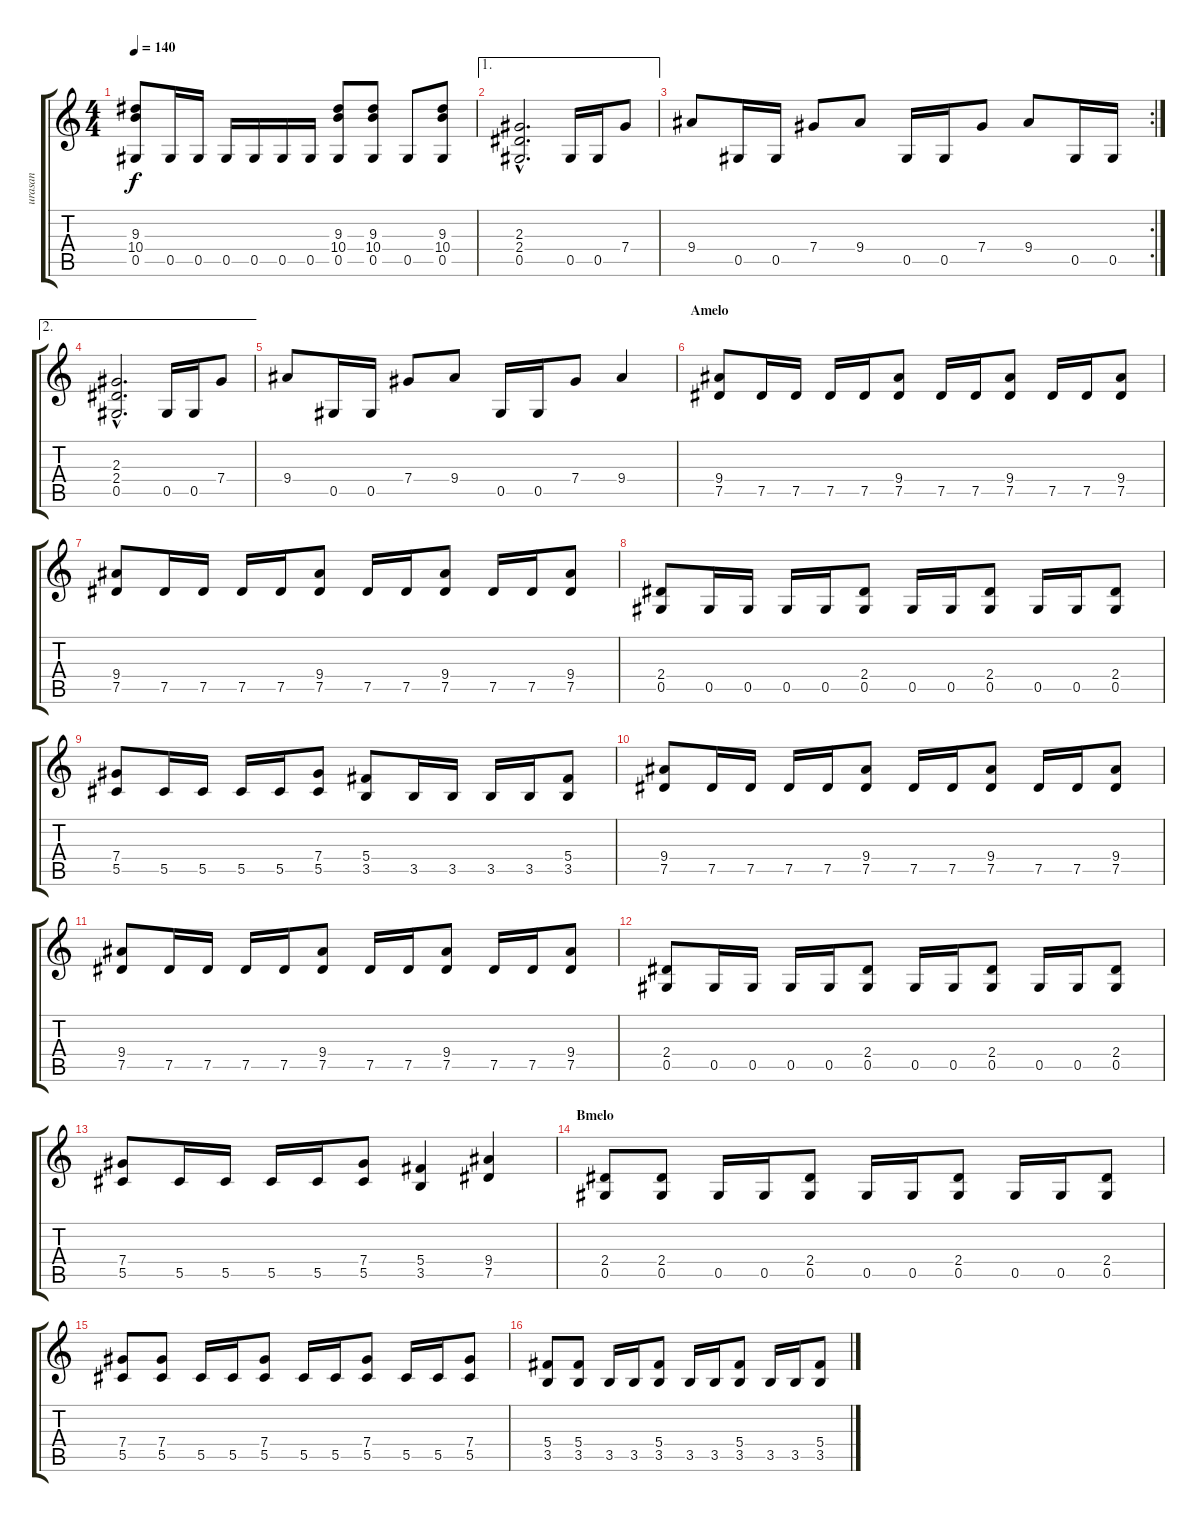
\track ("urasan" "urasan") {instrument distortionguitar}
\staff {score tabs}
\tuning (Eb4 Bb3 Gb3 Db3 Ab2 Eb2) {hide}
\ts (4 4)
\tempo 140
\clef g2
\ks aminor
(9.3 10.4 0.5).8{dy f} 0.5.16 0.5.16 0.5.16 0.5.16 0.5.16 0.5.16 (9.3 10.4 0.5).8 (9.3 10.4 0.5).8 0.5.8 (9.3 10.4 0.5).8 |
\ae 1
(2.3{hac} 2.4{hac} 0.5{hac}).2{d} 0.5.16 0.5.16 7.4.8 |
\rc 2
9.4.8 0.5.16 0.5.16 7.4.8 9.4.8 0.5.16 0.5.16 7.4.8 9.4.8 0.5.16 0.5.16 |
\ae 2
(2.3{hac} 2.4{hac} 0.5{hac}).2{d} 0.5.16 0.5.16 7.4.8 |
9.4.8 0.5.16 0.5.16 7.4.8 9.4.8 0.5.16 0.5.16 7.4.8 9.4.4 |
\section ("" "Amelo")
(9.4 7.5).8 7.5.16 7.5.16 7.5.16 7.5.16 (9.4 7.5).8 7.5.16 7.5.16 (9.4 7.5).8 7.5.16 7.5.16 (9.4 7.5).8 |
(9.4 7.5).8 7.5.16 7.5.16 7.5.16 7.5.16 (9.4 7.5).8 7.5.16 7.5.16 (9.4 7.5).8 7.5.16 7.5.16 (9.4 7.5).8 |
(2.4 0.5).8 0.5.16 0.5.16 0.5.16 0.5.16 (2.4 0.5).8 0.5.16 0.5.16 (2.4 0.5).8 0.5.16 0.5.16 (2.4 0.5).8 |
(7.4 5.5).8 5.5.16 5.5.16 5.5.16 5.5.16 (7.4 5.5).8 (5.4 3.5).8 3.5.16 3.5.16 3.5.16 3.5.16 (5.4 3.5).8 |
(9.4 7.5).8 7.5.16 7.5.16 7.5.16 7.5.16 (9.4 7.5).8 7.5.16 7.5.16 (9.4 7.5).8 7.5.16 7.5.16 (9.4 7.5).8 |
(9.4 7.5).8 7.5.16 7.5.16 7.5.16 7.5.16 (9.4 7.5).8 7.5.16 7.5.16 (9.4 7.5).8 7.5.16 7.5.16 (9.4 7.5).8 |
(2.4 0.5).8 0.5.16 0.5.16 0.5.16 0.5.16 (2.4 0.5).8 0.5.16 0.5.16 (2.4 0.5).8 0.5.16 0.5.16 (2.4 0.5).8 |
(7.4 5.5).8 5.5.16 5.5.16 5.5.16 5.5.16 (7.4 5.5).8 (5.4 3.5).4 (9.4 7.5).4 |
\section ("" "Bmelo")
(2.4 0.5).8 (2.4 0.5).8 0.5.16 0.5.16 (2.4 0.5).8 0.5.16 0.5.16 (2.4 0.5).8 0.5.16 0.5.16 (2.4 0.5).8 |
(7.4 5.5).8 (7.4 5.5).8 5.5.16 5.5.16 (7.4 5.5).8 5.5.16 5.5.16 (7.4 5.5).8 5.5.16 5.5.16 (7.4 5.5).8 |
(5.4 3.5).8 (5.4 3.5).8 3.5.16 3.5.16 (5.4 3.5).8 3.5.16 3.5.16 (5.4 3.5).8 3.5.16 3.5.16 (5.4 3.5).8
